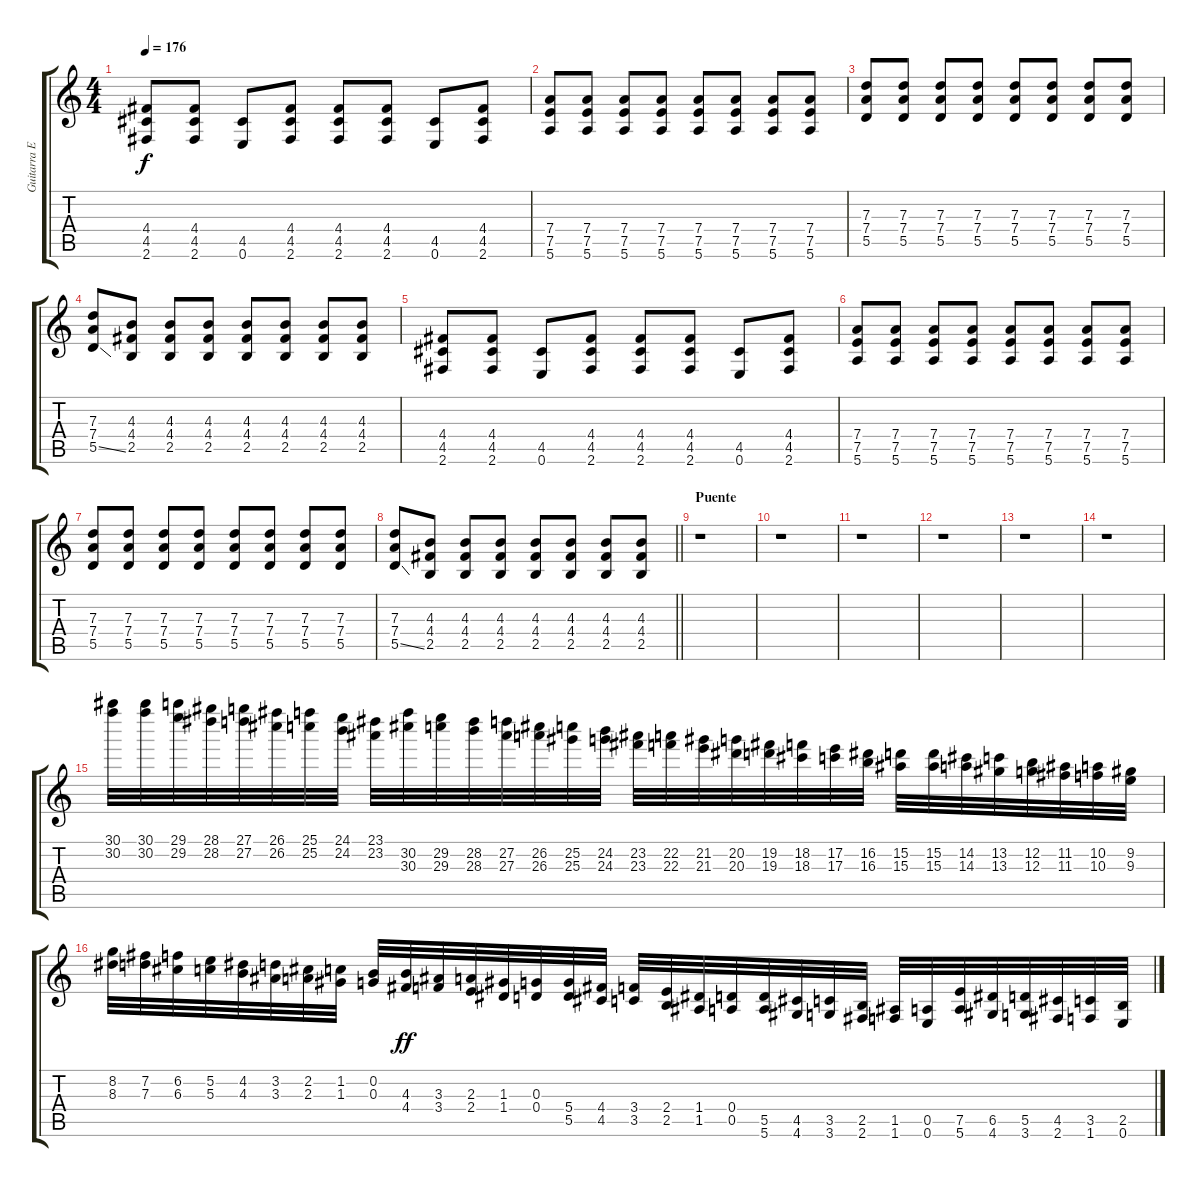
\track ("Guitarra Extra" "Guitarra E") {instrument distortionguitar}
\staff {score tabs}
\tuning (E4 B3 G3 D3 A2 E2) {hide}
\ts (4 4)
\tempo 176
\clef g2
\ks c
(4.4 4.5 2.6).8{dy f} (4.4 4.5 2.6).8 (4.5 0.6).8 (4.4 4.5 2.6).8 (4.4 4.5 2.6).8 (4.4 4.5 2.6).8 (4.5 0.6).8 (4.4 4.5 2.6).8 |
(7.4 7.5 5.6).8 (7.4 7.5 5.6).8 (7.4 7.5 5.6).8 (7.4 7.5 5.6).8 (7.4 7.5 5.6).8 (7.4 7.5 5.6).8 (7.4 7.5 5.6).8 (7.4 7.5 5.6).8 |
(7.3 7.4 5.5).8 (7.3 7.4 5.5).8 (7.3 7.4 5.5).8 (7.3 7.4 5.5).8 (7.3 7.4 5.5).8 (7.3 7.4 5.5).8 (7.3 7.4 5.5).8 (7.3 7.4 5.5).8 |
(7.3 7.4 5.5{ss}).8 (4.3 4.4 2.5).8 (4.3 4.4 2.5).8 (4.3 4.4 2.5).8 (4.3 4.4 2.5).8 (4.3 4.4 2.5).8 (4.3 4.4 2.5).8 (4.3 4.4 2.5).8 |
(4.4 4.5 2.6).8 (4.4 4.5 2.6).8 (4.5 0.6).8 (4.4 4.5 2.6).8 (4.4 4.5 2.6).8 (4.4 4.5 2.6).8 (4.5 0.6).8 (4.4 4.5 2.6).8 |
(7.4 7.5 5.6).8 (7.4 7.5 5.6).8 (7.4 7.5 5.6).8 (7.4 7.5 5.6).8 (7.4 7.5 5.6).8 (7.4 7.5 5.6).8 (7.4 7.5 5.6).8 (7.4 7.5 5.6).8 |
(7.3 7.4 5.5).8 (7.3 7.4 5.5).8 (7.3 7.4 5.5).8 (7.3 7.4 5.5).8 (7.3 7.4 5.5).8 (7.3 7.4 5.5).8 (7.3 7.4 5.5).8 (7.3 7.4 5.5).8 |
\barLineRight lightlight
(7.3 7.4 5.5{ss}).8 (4.3 4.4 2.5).8 (4.3 4.4 2.5).8 (4.3 4.4 2.5).8 (4.3 4.4 2.5).8 (4.3 4.4 2.5).8 (4.3 4.4 2.5).8 (4.3 4.4 2.5).8 |
\section ("" "Puente")
r.1 |
r.1 |
r.1 |
r.1 |
r.1 |
r.1 |
(30.1 30.2).32{volume 11 balance 2} (30.1 30.2).32 (29.1 29.2).32 (28.1 28.2).32 (27.1 27.2).32 (26.1 26.2).32 (25.1 25.2).32 (24.1 24.2).32 (23.1 23.2).32 (30.2 30.3).32 (29.2 29.3).32 (28.2 28.3).32 (27.2 27.3).32 (26.2 26.3).32 (25.2 25.3).32 (24.2 24.3).32 (23.2 23.3).32 (22.2 22.3).32 (21.2 21.3).32 (20.2 20.3).32 (19.2 19.3).32 (18.2 18.3).32 (17.2 17.3).32 (16.2 16.3).32 (15.2 15.3).32 (15.2 15.3).32 (14.2 14.3).32 (13.2 13.3).32 (12.2 12.3).32 (11.2 11.3).32 (10.2 10.3).32 (9.2 9.3).32 |
(8.2 8.3).32 (7.2 7.3).32 (6.2 6.3).32 (5.2 5.3).32 (4.2 4.3).32 (3.2 3.3).32 (2.2 2.3).32 (1.2 1.3).32 (0.2 0.3).32 (4.3 4.4).32{dy ff} (3.3 3.4).32 (2.3 2.4).32 (1.3 1.4).32 (0.3 0.4).32 (5.4 5.5).32 (4.4 4.5).32 (3.4 3.5).32 (2.4 2.5).32 (1.4 1.5).32 (0.4 0.5).32 (5.5 5.6).32 (4.5 4.6).32 (3.5 3.6).32 (2.5 2.6).32 (1.5 1.6).32 (0.5 0.6).32 (7.5 5.6).32 (6.5 4.6).32 (5.5 3.6).32 (4.5 2.6).32 (3.5 1.6).32 (2.5 0.6).32
